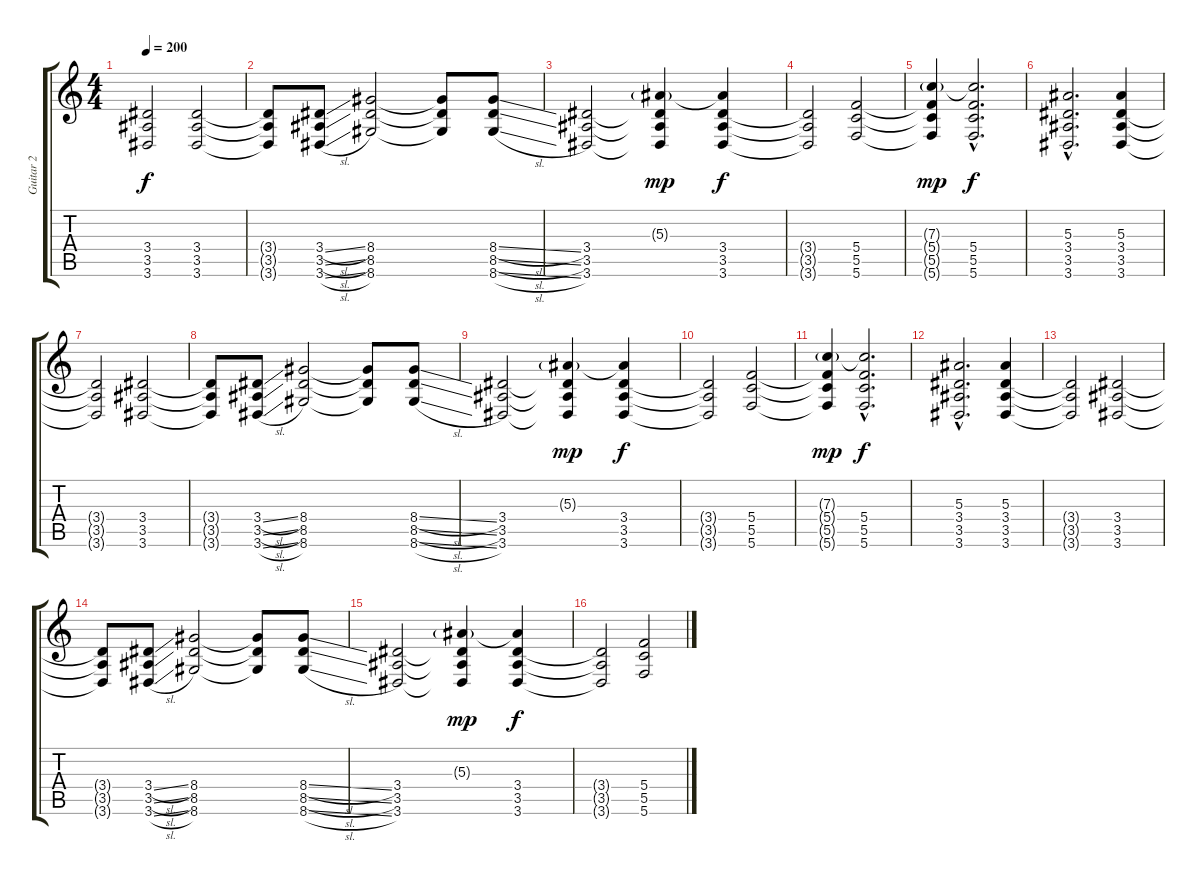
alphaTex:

\track ("Guitar 2" "Guitar 2") {instrument distortionguitar}
\staff {score tabs}
\tuning (D4 A3 F3 C3 G2 C2) {hide}
\ts (4 4)
\tempo 200
\clef g2
\ks c
(3.4{t} 3.5{t} 3.6{t}).2{dy f} (3.4 3.5 3.6).2 |
(3.4{t} 3.5{t} 3.6{t}).8 (3.4{sl} 3.5{sl} 3.6{sl}).8 (8.4 8.5 8.6).2 (8.4{t} 8.5{t} 8.6{t}).8 (8.4{sl} 8.5{sl} 8.6{sl}).8 |
(3.4 3.5 3.6).2 (5.3{g} 3.4{t} 3.5{t} 3.6{t}).4{dy mp} (5.3{t} 3.4 3.5 3.6).4{dy f} |
(3.4{t} 3.5{t} 3.6{t}).2 (5.4 5.5 5.6).2 |
(7.3{g} 5.4{t} 5.5{t} 5.6{t}).4{dy mp} (7.3{hac t} 5.4{hac} 5.5{hac} 5.6{hac}).2{d dy f} |
(5.3{hac} 3.4{hac} 3.5{hac} 3.6{hac}).2{d} (5.3 3.4 3.5 3.6).4 |
(3.4{t} 3.5{t} 3.6{t}).2 (3.4 3.5 3.6).2 |
(3.4{t} 3.5{t} 3.6{t}).8 (3.4{sl} 3.5{sl} 3.6{sl}).8 (8.4 8.5 8.6).2 (8.4{t} 8.5{t} 8.6{t}).8 (8.4{sl} 8.5{sl} 8.6{sl}).8 |
(3.4 3.5 3.6).2 (5.3{g} 3.4{t} 3.5{t} 3.6{t}).4{dy mp} (5.3{t} 3.4 3.5 3.6).4{dy f} |
(3.4{t} 3.5{t} 3.6{t}).2 (5.4 5.5 5.6).2 |
(7.3{g} 5.4{t} 5.5{t} 5.6{t}).4{dy mp} (7.3{hac t} 5.4{hac} 5.5{hac} 5.6{hac}).2{d dy f} |
(5.3{hac} 3.4{hac} 3.5{hac} 3.6{hac}).2{d} (5.3 3.4 3.5 3.6).4 |
(3.4{t} 3.5{t} 3.6{t}).2 (3.4 3.5 3.6).2 |
(3.4{t} 3.5{t} 3.6{t}).8 (3.4{sl} 3.5{sl} 3.6{sl}).8 (8.4 8.5 8.6).2 (8.4{t} 8.5{t} 8.6{t}).8 (8.4{sl} 8.5{sl} 8.6{sl}).8 |
(3.4 3.5 3.6).2 (5.3{g} 3.4{t} 3.5{t} 3.6{t}).4{dy mp} (5.3{t} 3.4 3.5 3.6).4{dy f} |
(3.4{t} 3.5{t} 3.6{t}).2 (5.4 5.5 5.6).2
